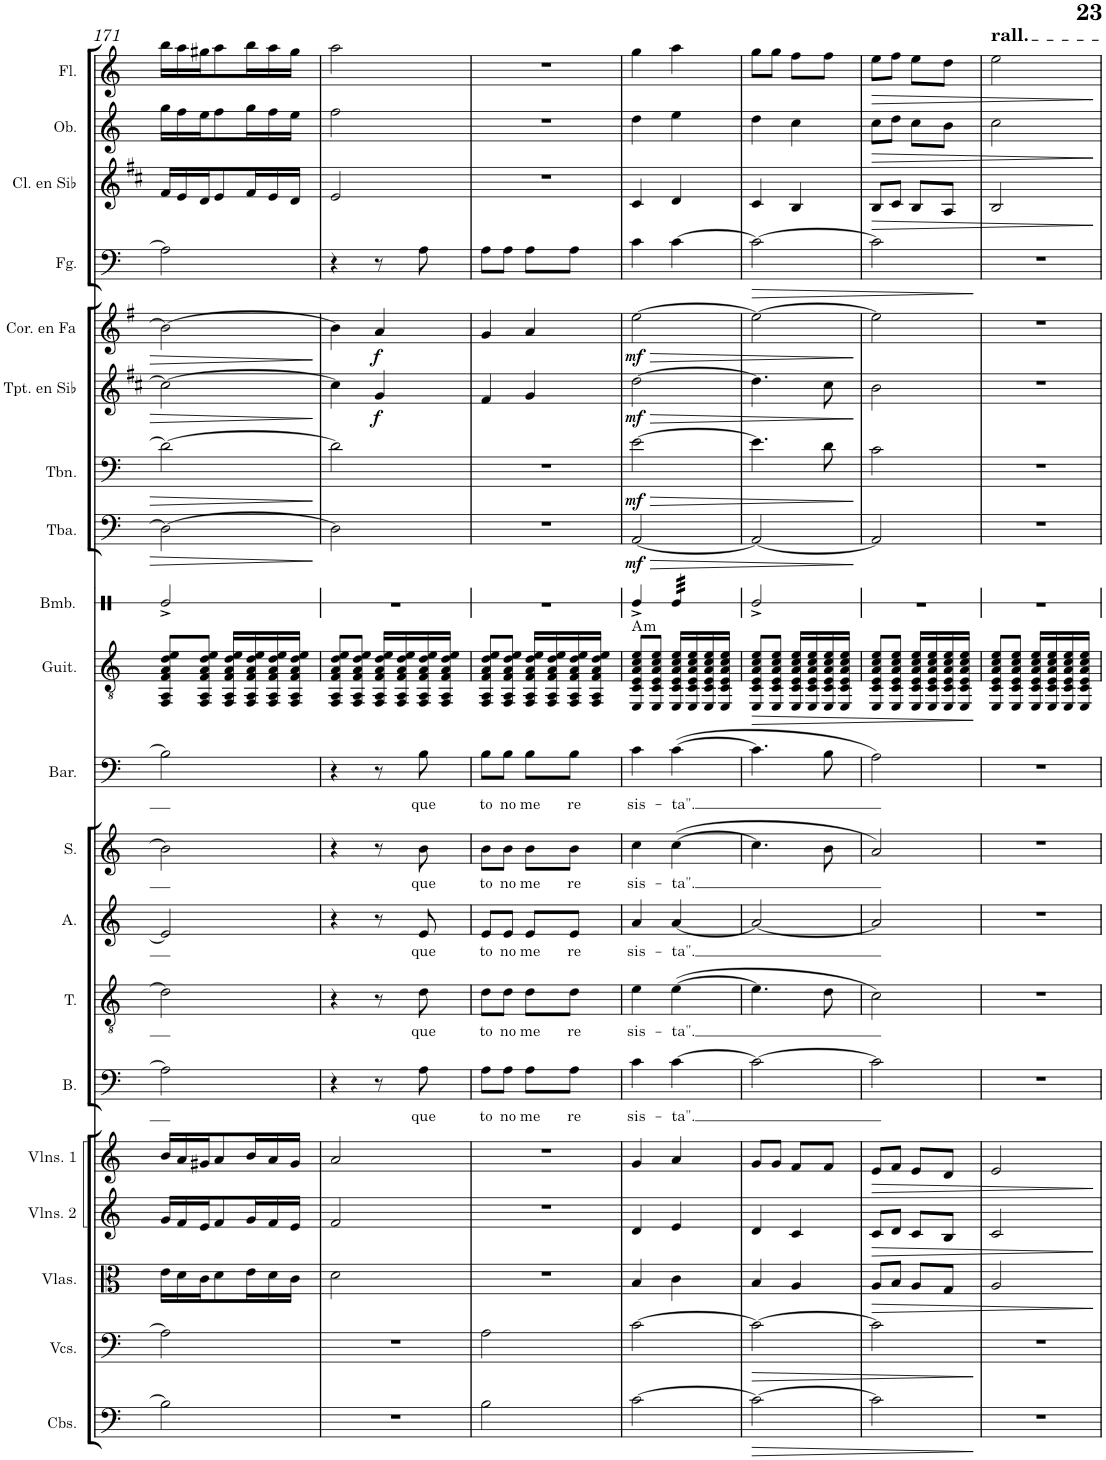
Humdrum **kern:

**kern	**dynam	**kern	**dynam	**kern	**dynam	**kern	**dynam	**kern	**dynam	**kern	**text	**kern	**text	**kern	**text	**kern	**text	**kern	**text	**kern	**dynam	**harte	**kern	**kern	**dynam	**kern	**dynam	**kern	**dynam	**kern	**dynam	**kern	**dynam	**kern	**dynam	**kern	**dynam	**kern	**dynam
*part20	*part20	*part19	*part19	*part18	*part18	*part17	*part17	*part16	*part16	*part15	*part15	*part14	*part14	*part13	*part13	*part12	*part12	*part11	*part11	*part10	*part10	*part10	*part9	*part8	*part8	*part7	*part7	*part6	*part6	*part5	*part5	*part4	*part4	*part3	*part3	*part2	*part2	*part1	*part1
*staff20	*staff20	*staff19	*staff19	*staff18	*staff18	*staff17	*staff17	*staff16	*staff16	*staff15	*staff15	*staff14	*staff14	*staff13	*staff13	*staff12	*staff12	*staff11	*staff11	*staff10	*staff10	*	*staff9	*staff8	*staff8	*staff7	*staff7	*staff6	*staff6	*staff5	*staff5	*staff4	*staff4	*staff3	*staff3	*staff2	*staff2	*staff1	*staff1
*I"Contrabajos	*	*I"Violonchelos	*	*I"Violas	*	*I"Violines 2	*	*I"Violines 1	*	*I"Bajo	*	*I"Tenor	*	*I"Alto	*	*I"Soprano	*	*I"Barítono	*	*I"Guitarra clásica	*	*	*I"Bombo	*I"Tuba	*	*I"Trombón	*	*I"Trompeta en Sib	*	*I"Trompa en Fa	*	*I"Fagot	*	*I"Clarinete en Sib	*	*I"Oboe	*	*I"Flauta	*
*I'Cbs.	*	*I'Vcs.	*	*I'Vlas.	*	*I'Vlns. 2	*	*I'Vlns. 1	*	*I'B.	*	*I'T.	*	*I'A.	*	*I'S.	*	*I'Bar.	*	*I'Guit.	*	*	*I'Bmb.	*I'Tba.	*	*I'Tbn.	*	*I'Tpt. en Sib	*	*	*	*I'Fg.	*	*I'Cl. en Sib	*	*I'Ob.	*	*I'Fl.	*
!!LO:PB:g=z
*clefF4	*	*clefF4	*	*clefC3	*	*clefG2	*	*clefG2	*	*clefF4	*	*clefGv2	*	*clefG2	*	*clefG2	*	*clefF4	*	*clefGv2	*	*	*clefX	*clefF4	*	*clefF4	*	*clefG2	*	*clefG2	*	*clefF4	*	*clefG2	*	*clefG2	*	*clefG2	*
*Trd7c12	*	*	*	*	*	*	*	*	*	*	*	*	*	*	*	*	*	*	*	*	*	*	*	*	*	*	*	*Trd1c2	*	*Trd4c7	*	*	*	*Trd1c2	*	*	*	*	*
*k[]	*	*k[]	*	*k[]	*	*k[]	*	*k[]	*	*k[]	*	*k[]	*	*k[]	*	*k[]	*	*k[]	*	*k[]	*	*	*k[]	*k[]	*	*k[]	*	*k[f#c#]	*	*k[f#]	*	*k[]	*	*k[f#c#]	*	*k[]	*	*k[]	*
*M2/4	*	*M2/4	*	*M2/4	*	*M2/4	*	*M2/4	*	*M2/4	*	*M2/4	*	*M2/4	*	*M2/4	*	*M2/4	*	*M2/4	*	*	*M2/4	*M2/4	*	*M2/4	*	*M2/4	*	*M2/4	*	*M2/4	*	*M2/4	*	*M2/4	*	*M2/4	*
=171	=171	=171	=171	=171	=171	=171	=171	=171	=171	=171	=171	=171	=171	=171	=171	=171	=171	=171	=171	=171	=171	=171	=171	=171	=171	=171	=171	=171	=171	=171	=171	=171	=171	=171	=171	=171	=171	=171	=171
2B\]	.	2A\]	.	16e\LL	.	16g/LL	.	16b/LL	.	2A\]	.	2d\]	.	2e/]	.	2b\]	.	2B\]	.	8FF/ 8AA/ 8F/ 8A/ 8d/ 8e/L	.	.	2Re^/	2D\_	.	2d\_	.	2cc#\_	.	2b\_	.	2A\]	.	16f#/LL	.	16gg\LL	.	16bb\LL	.
.	.	.	.	16d\	.	16f/	.	16a/	.	.	.	.	.	.	.	.	.	.	.	.	.	.	.	.	.	.	.	.	.	.	.	.	.	16e/	.	16ff\	.	16aa\	.
.	.	.	.	16c\J	.	16e/J	.	16g#X/J	.	.	.	.	.	.	.	.	.	.	.	8FF/ 8AA/ 8F/ 8A/ 8d/ 8e/J	.	.	.	.	.	.	.	.	.	.	.	.	.	16d/J	.	16ee\J	.	16gg#X\J	.
.	.	.	.	8d\	.	8f/	.	8a/	.	.	.	.	.	.	.	.	.	.	.	.	.	.	.	.	.	.	.	.	.	.	.	.	.	8e/	.	8ff\	.	8aa\	.
.	.	.	.	.	.	.	.	.	.	.	.	.	.	.	.	.	.	.	.	16FF/ 16AA/ 16F/ 16A/ 16d/ 16e/LL	.	.	.	.	.	.	.	.	.	.	.	.	.	.	.	.	.	.	.
.	.	.	.	16e\L	.	16g/L	.	16b/L	.	.	.	.	.	.	.	.	.	.	.	16FF/ 16AA/ 16F/ 16A/ 16d/ 16e/	.	.	.	.	.	.	.	.	.	.	.	.	.	16f#/L	.	16gg\L	.	16bb\L	.
.	.	.	.	16d\	.	16f/	.	16a/	.	.	.	.	.	.	.	.	.	.	.	16FF/ 16AA/ 16F/ 16A/ 16d/ 16e/	.	.	.	.	.	.	.	.	.	.	.	.	.	16e/	.	16ff\	.	16aa\	.
.	.	.	.	16c\JJ	.	16e/JJ	.	16g#/JJ	.	.	.	.	.	.	.	.	.	.	.	16FF/ 16AA/ 16F/ 16A/ 16d/ 16e/JJ	.	.	.	.	.	.	.	.	.	.	.	.	.	16d/JJ	.	16ee\JJ	.	16gg#\JJ	.
=172	=172	=172	=172	=172	=172	=172	=172	=172	=172	=172	=172	=172	=172	=172	=172	=172	=172	=172	=172	=172	=172	=172	=172	=172	=172	=172	=172	=172	=172	=172	=172	=172	=172	=172	=172	=172	=172	=172	=172
2r	.	2r	.	2d\	.	2f/	.	2a/	.	4r	.	4r	.	4r	.	4r	.	4r	.	8FF/ 8AA/ 8F/ 8A/ 8d/ 8e/L	.	.	2r	2D\]	.	2d\]	.	4cc#\]	.	4b\]	.	4r	.	2e/	.	2ff\	.	2aa\	.
.	.	.	.	.	.	.	.	.	.	.	.	.	.	.	.	.	.	.	.	8FF/ 8AA/ 8F/ 8A/ 8d/ 8e/J	.	.	.	.	.	.	.	.	.	.	.	.	.	.	.	.	.	.	.
!	!	!	!	!	!	!	!	!	!	!	!	!	!	!	!	!	!	!	!	!	!	!	!	!	!	!	!	!	!LO:DY:b	!	!LO:DY:b	!	!	!	!	!	!	!	!
.	.	.	.	.	.	.	.	.	.	8r	.	8r	.	8r	.	8r	.	8r	.	16FF/ 16AA/ 16F/ 16A/ 16d/ 16e/LL	.	.	.	.	.	.	.	4g/	f	4a/	f	8r	.	.	.	.	.	.	.
.	.	.	.	.	.	.	.	.	.	.	.	.	.	.	.	.	.	.	.	16FF/ 16AA/ 16F/ 16A/ 16d/ 16e/	.	.	.	.	.	.	.	.	.	.	.	.	.	.	.	.	.	.	.
!	!	!	!	!	!	!	!	!	!	!	!LO:LY:b	!	!LO:LY:b	!	!LO:LY:b	!	!LO:LY:b	!	!LO:LY:b	!	!	!	!	!	!	!	!	!	!	!	!	!	!	!	!	!	!	!	!
.	.	.	.	.	.	.	.	.	.	8A\	que	8d\	que	8e/	que	8b\	que	8B\	que	16FF/ 16AA/ 16F/ 16A/ 16d/ 16e/	.	.	.	.	.	.	.	.	.	.	.	8A\	.	.	.	.	.	.	.
.	.	.	.	.	.	.	.	.	.	.	.	.	.	.	.	.	.	.	.	16FF/ 16AA/ 16F/ 16A/ 16d/ 16e/JJ	.	.	.	.	.	.	.	.	.	.	.	.	.	.	.	.	.	.	.
=173	=173	=173	=173	=173	=173	=173	=173	=173	=173	=173	=173	=173	=173	=173	=173	=173	=173	=173	=173	=173	=173	=173	=173	=173	=173	=173	=173	=173	=173	=173	=173	=173	=173	=173	=173	=173	=173	=173	=173
!	!	!	!	!	!	!	!	!	!	!	!LO:LY:b	!	!LO:LY:b	!	!LO:LY:b	!	!LO:LY:b	!	!LO:LY:b	!	!	!	!	!	!	!	!	!	!	!	!	!	!	!	!	!	!	!	!
2B\	.	2A\	.	2r	.	2r	.	2r	.	8A\L	to	8d\L	to	8e/L	to	8b\L	to	8B\L	to	8FF/ 8AA/ 8F/ 8A/ 8d/ 8e/L	.	.	2r	2r	.	2r	.	4f#/	.	4g/	.	8A\L	.	2r	.	2r	.	2r	.
!	!	!	!	!	!	!	!	!	!	!	!LO:LY:b	!	!LO:LY:b	!	!LO:LY:b	!	!LO:LY:b	!	!LO:LY:b	!	!	!	!	!	!	!	!	!	!	!	!	!	!	!	!	!	!	!	!
.	.	.	.	.	.	.	.	.	.	8A\J	no	8d\J	no	8e/J	no	8b\J	no	8B\J	no	8FF/ 8AA/ 8F/ 8A/ 8d/ 8e/J	.	.	.	.	.	.	.	.	.	.	.	8A\J	.	.	.	.	.	.	.
!	!	!	!	!	!	!	!	!	!	!	!LO:LY:b	!	!LO:LY:b	!	!LO:LY:b	!	!LO:LY:b	!	!LO:LY:b	!	!	!	!	!	!	!	!	!	!	!	!	!	!	!	!	!	!	!	!
.	.	.	.	.	.	.	.	.	.	8A\L	me	8d\L	me	8e/L	me	8b\L	me	8B\L	me	16FF/ 16AA/ 16F/ 16A/ 16d/ 16e/LL	.	.	.	.	.	.	.	4g/	.	4a/	.	8A\L	.	.	.	.	.	.	.
.	.	.	.	.	.	.	.	.	.	.	.	.	.	.	.	.	.	.	.	16FF/ 16AA/ 16F/ 16A/ 16d/ 16e/	.	.	.	.	.	.	.	.	.	.	.	.	.	.	.	.	.	.	.
!	!	!	!	!	!	!	!	!	!	!	!LO:LY:b	!	!LO:LY:b	!	!LO:LY:b	!	!LO:LY:b	!	!LO:LY:b	!	!	!	!	!	!	!	!	!	!	!	!	!	!	!	!	!	!	!	!
.	.	.	.	.	.	.	.	.	.	8A\J	re	8d\J	re	8e/J	re	8b\J	re	8B\J	re	16FF/ 16AA/ 16F/ 16A/ 16d/ 16e/	.	.	.	.	.	.	.	.	.	.	.	8A\J	.	.	.	.	.	.	.
.	.	.	.	.	.	.	.	.	.	.	.	.	.	.	.	.	.	.	.	16FF/ 16AA/ 16F/ 16A/ 16d/ 16e/JJ	.	.	.	.	.	.	.	.	.	.	.	.	.	.	.	.	.	.	.
=174	=174	=174	=174	=174	=174	=174	=174	=174	=174	=174	=174	=174	=174	=174	=174	=174	=174	=174	=174	=174	=174	=174	=174	=174	=174	=174	=174	=174	=174	=174	=174	=174	=174	=174	=174	=174	=174	=174	=174
!	!	!	!	!	!	!	!	!	!	!	!LO:LY:b	!	!LO:LY:b	!	!LO:LY:b	!	!LO:LY:b	!	!LO:LY:b	!	!	!	!	!	!LO:HP:b	!	!LO:HP:b	!	!LO:HP:b	!	!LO:HP:b	!	!	!	!	!	!	!	!
!	!	!	!	!	!	!	!	!	!	!	!	!	!	!	!	!	!	!	!	!	!	!LO:H:kt=m	!	!	!LO:DY:n=1:b	!	!LO:DY:n=1:b	!	!LO:DY:n=1:b	!	!LO:DY:n=1:b	!	!	!	!	!	!	!	!
[2c\	.	[2c\	.	4B/	.	4d/	.	4g/	.	4c\	sis-	4e\	sis-	4a/	sis-	4cc\	sis-	4c\	sis-	8EE/ 8C/ 8E/ 8A/ 8c/ 8e/L	.	A:min	4Re^/	[2AA/	> mf	[2e\	> mf	[2dd\	> mf	[2ee\	> mf	4c\	.	4c#/	.	4dd\	.	4gg\	.
.	.	.	.	.	.	.	.	.	.	.	.	.	.	.	.	.	.	.	.	8EE/ 8C/ 8E/ 8A/ 8c/ 8e/J	.	.	.	.	.	.	.	.	.	.	.	.	.	.	.	.	.	.	.
!	!	!	!	!	!	!	!	!	!	!	!LO:LY:b	!	!LO:LY:b	!	!LO:LY:b	!	!LO:LY:b	!	!LO:LY:b	!	!	!	!	!	!	!	!	!	!	!	!	!	!	!	!	!	!	!	!
*	*	*	*	*	*	*	*	*	*	*	*	*	*	*	*	*	*	*	*	*	*	*	*tremolo	*	*	*	*	*	*	*	*	*	*	*	*	*	*	*	*
.	.	.	.	4c\	.	4e/	.	4a/	.	[4c\	-ta".	([4e\	-ta".	[4a/	-ta".	([4cc\	-ta".	([4c\	-ta".	16EE/ 16C/ 16E/ 16A/ 16c/ 16e/LL	.	.	32Re/LLL	.	.	.	.	.	.	.	.	[4c\	.	4d/	.	4ee\	.	4aa\	.
.	.	.	.	.	.	.	.	.	.	.	.	.	.	.	.	.	.	.	.	.	.	.	32Re/	.	.	.	.	.	.	.	.	.	.	.	.	.	.	.	.
.	.	.	.	.	.	.	.	.	.	.	.	.	.	.	.	.	.	.	.	16EE/ 16C/ 16E/ 16A/ 16c/ 16e/	.	.	32Re/	.	.	.	.	.	.	.	.	.	.	.	.	.	.	.	.
.	.	.	.	.	.	.	.	.	.	.	.	.	.	.	.	.	.	.	.	.	.	.	32Re/	.	.	.	.	.	.	.	.	.	.	.	.	.	.	.	.
.	.	.	.	.	.	.	.	.	.	.	.	.	.	.	.	.	.	.	.	16EE/ 16C/ 16E/ 16A/ 16c/ 16e/	.	.	32Re/	.	.	.	.	.	.	.	.	.	.	.	.	.	.	.	.
.	.	.	.	.	.	.	.	.	.	.	.	.	.	.	.	.	.	.	.	.	.	.	32Re/	.	.	.	.	.	.	.	.	.	.	.	.	.	.	.	.
.	.	.	.	.	.	.	.	.	.	.	.	.	.	.	.	.	.	.	.	16EE/ 16C/ 16E/ 16A/ 16c/ 16e/JJ	.	.	32Re/	.	.	.	.	.	.	.	.	.	.	.	.	.	.	.	.
.	.	.	.	.	.	.	.	.	.	.	.	.	.	.	.	.	.	.	.	.	.	.	32Re/JJJ	.	.	.	.	.	.	.	.	.	.	.	.	.	.	.	.
*	*	*	*	*	*	*	*	*	*	*	*	*	*	*	*	*	*	*	*	*	*	*	*Xtremolo	*	*	*	*	*	*	*	*	*	*	*	*	*	*	*	*
=175	=175	=175	=175	=175	=175	=175	=175	=175	=175	=175	=175	=175	=175	=175	=175	=175	=175	=175	=175	=175	=175	=175	=175	=175	=175	=175	=175	=175	=175	=175	=175	=175	=175	=175	=175	=175	=175	=175	=175
!	!LO:HP:b	!	!LO:HP:b	!	!	!	!	!	!	!	!	!	!	!	!	!	!	!	!	!	!LO:HP:b	!	!	!	!	!	!	!	!	!	!	!	!LO:HP:b	!	!	!	!	!	!
2c\_	>	2c\_	>	4B/	.	4d/	.	8g/L	.	2c\_	.	4.e\]	.	2a/_	.	4.cc\]	.	4.c\]	.	8EE/ 8C/ 8E/ 8A/ 8c/ 8e/L	>	.	2Re^/	2AA/_	.	4.e\]	.	4.dd\]	.	2ee\_	.	2c\_	>	4c#/	.	4dd\	.	8gg\L	.
.	.	.	.	.	.	.	.	8g/J	.	.	.	.	.	.	.	.	.	.	.	8EE/ 8C/ 8E/ 8A/ 8c/ 8e/J	.	.	.	.	.	.	.	.	.	.	.	.	.	.	.	.	.	8gg\J	.
.	.	.	.	4A/	.	4c/	.	8f/L	.	.	.	.	.	.	.	.	.	.	.	16EE/ 16C/ 16E/ 16A/ 16c/ 16e/LL	.	.	.	.	.	.	.	.	.	.	.	.	.	4B/	.	4cc\	.	8ff\L	.
.	.	.	.	.	.	.	.	.	.	.	.	.	.	.	.	.	.	.	.	16EE/ 16C/ 16E/ 16A/ 16c/ 16e/	.	.	.	.	.	.	.	.	.	.	.	.	.	.	.	.	.	.	.
.	.	.	.	.	.	.	.	8f/J	.	.	.	8d\	.	.	.	8b\	.	8B\	.	16EE/ 16C/ 16E/ 16A/ 16c/ 16e/	.	.	.	.	.	8d\	.	8cc#\	.	.	.	.	.	.	.	.	.	8ff\J	.
.	.	.	.	.	.	.	.	.	.	.	.	.	.	.	.	.	.	.	.	16EE/ 16C/ 16E/ 16A/ 16c/ 16e/JJ	.	.	.	.	.	.	.	.	.	.	.	.	.	.	.	.	.	.	.
.	.	.	.	.	.	.	.	.	.	.	.	.	.	.	.	.	.	.	.	.	.	.	.	.	]	.	]	.	]	.	]	.	.	.	.	.	.	.	.
=176	=176	=176	=176	=176	=176	=176	=176	=176	=176	=176	=176	=176	=176	=176	=176	=176	=176	=176	=176	=176	=176	=176	=176	=176	=176	=176	=176	=176	=176	=176	=176	=176	=176	=176	=176	=176	=176	=176	=176
!	!	!	!	!	!LO:HP:b	!	!LO:HP:b	!	!LO:HP:b	!	!	!	!	!	!	!	!	!	!	!	!	!	!	!	!	!	!	!	!	!	!	!	!	!	!LO:HP:b	!	!LO:HP:b	!	!LO:HP:b
2c\]	.	2c\]	.	8A/L	>	8c/L	>	8e/L	>	2c\]	.	2c\)	.	2a/]	.	2a/)	.	2A\)	.	8EE/ 8C/ 8E/ 8A/ 8c/ 8e/L	.	.	2r	2AA/]	.	2c\	.	2b\	.	2ee\]	.	2c\]	.	8B/L	>	8cc\L	>	8ee\L	>
.	.	.	.	8B/J	.	8d/J	.	8f/J	.	.	.	.	.	.	.	.	.	.	.	8EE/ 8C/ 8E/ 8A/ 8c/ 8e/J	.	.	.	.	.	.	.	.	.	.	.	.	.	8c#/J	.	8dd\J	.	8ff\J	.
.	.	.	.	8A/L	.	8c/L	.	8e/L	.	.	.	.	.	.	.	.	.	.	.	16EE/ 16C/ 16E/ 16A/ 16c/ 16e/LL	.	.	.	.	.	.	.	.	.	.	.	.	.	8B/L	.	8cc\L	.	8ee\L	.
.	.	.	.	.	.	.	.	.	.	.	.	.	.	.	.	.	.	.	.	16EE/ 16C/ 16E/ 16A/ 16c/ 16e/	.	.	.	.	.	.	.	.	.	.	.	.	.	.	.	.	.	.	.
.	.	.	.	8G/J	.	8B/J	.	8d/J	.	.	.	.	.	.	.	.	.	.	.	16EE/ 16C/ 16E/ 16A/ 16c/ 16e/	.	.	.	.	.	.	.	.	.	.	.	.	.	8A/J	.	8b\J	.	8dd\J	.
.	.	.	.	.	.	.	.	.	.	.	.	.	.	.	.	.	.	.	.	16EE/ 16C/ 16E/ 16A/ 16c/ 16e/JJ	.	.	.	.	.	.	.	.	.	.	.	.	.	.	.	.	.	.	.
.	]	.	]	.	.	.	.	.	.	.	.	.	.	.	.	.	.	.	.	.	]	.	.	.	.	.	.	.	.	.	.	.	]	.	.	.	.	.	.
=177	=177	=177	=177	=177	=177	=177	=177	=177	=177	=177	=177	=177	=177	=177	=177	=177	=177	=177	=177	=177	=177	=177	=177	=177	=177	=177	=177	=177	=177	=177	=177	=177	=177	=177	=177	=177	=177	=177	=177
!	!	!	!	!	!	!	!	!	!	!	!	!	!	!	!	!	!	!	!	!	!	!	!	!	!	!	!	!	!	!	!	!	!	!	!	!	!	!LO:TX:a:t=rall.	!
2r	.	2r	.	2A/	.	2c/	.	2e/	.	2r	.	2r	.	2r	.	2r	.	2r	.	8EE/ 8C/ 8E/ 8A/ 8c/ 8e/L	.	.	2r	2r	.	2r	.	2r	.	2r	.	2r	.	2B/	.	2cc\	.	2ee\	.
.	.	.	.	.	.	.	.	.	.	.	.	.	.	.	.	.	.	.	.	8EE/ 8C/ 8E/ 8A/ 8c/ 8e/J	.	.	.	.	.	.	.	.	.	.	.	.	.	.	.	.	.	.	.
.	.	.	.	.	.	.	.	.	.	.	.	.	.	.	.	.	.	.	.	16EE/ 16C/ 16E/ 16A/ 16c/ 16e/LL	.	.	.	.	.	.	.	.	.	.	.	.	.	.	.	.	.	.	.
.	.	.	.	.	.	.	.	.	.	.	.	.	.	.	.	.	.	.	.	16EE/ 16C/ 16E/ 16A/ 16c/ 16e/	.	.	.	.	.	.	.	.	.	.	.	.	.	.	.	.	.	.	.
.	.	.	.	.	.	.	.	.	.	.	.	.	.	.	.	.	.	.	.	16EE/ 16C/ 16E/ 16A/ 16c/ 16e/	.	.	.	.	.	.	.	.	.	.	.	.	.	.	.	.	.	.	.
.	.	.	.	.	.	.	.	.	.	.	.	.	.	.	.	.	.	.	.	16EE/ 16C/ 16E/ 16A/ 16c/ 16e/JJ	.	.	.	.	.	.	.	.	.	.	.	.	.	.	.	.	.	.	.
.	.	.	.	.	]	.	]	.	]	.	.	.	.	.	.	.	.	.	.	.	.	.	.	.	.	.	.	.	.	.	.	.	.	.	]	.	]	.	]
=	=	=	=	=	=	=	=	=	=	=	=	=	=	=	=	=	=	=	=	=	=	=	=	=	=	=	=	=	=	=	=	=	=	=	=	=	=	=	=
*-	*-	*-	*-	*-	*-	*-	*-	*-	*-	*-	*-	*-	*-	*-	*-	*-	*-	*-	*-	*-	*-	*-	*-	*-	*-	*-	*-	*-	*-	*-	*-	*-	*-	*-	*-	*-	*-	*-	*-
